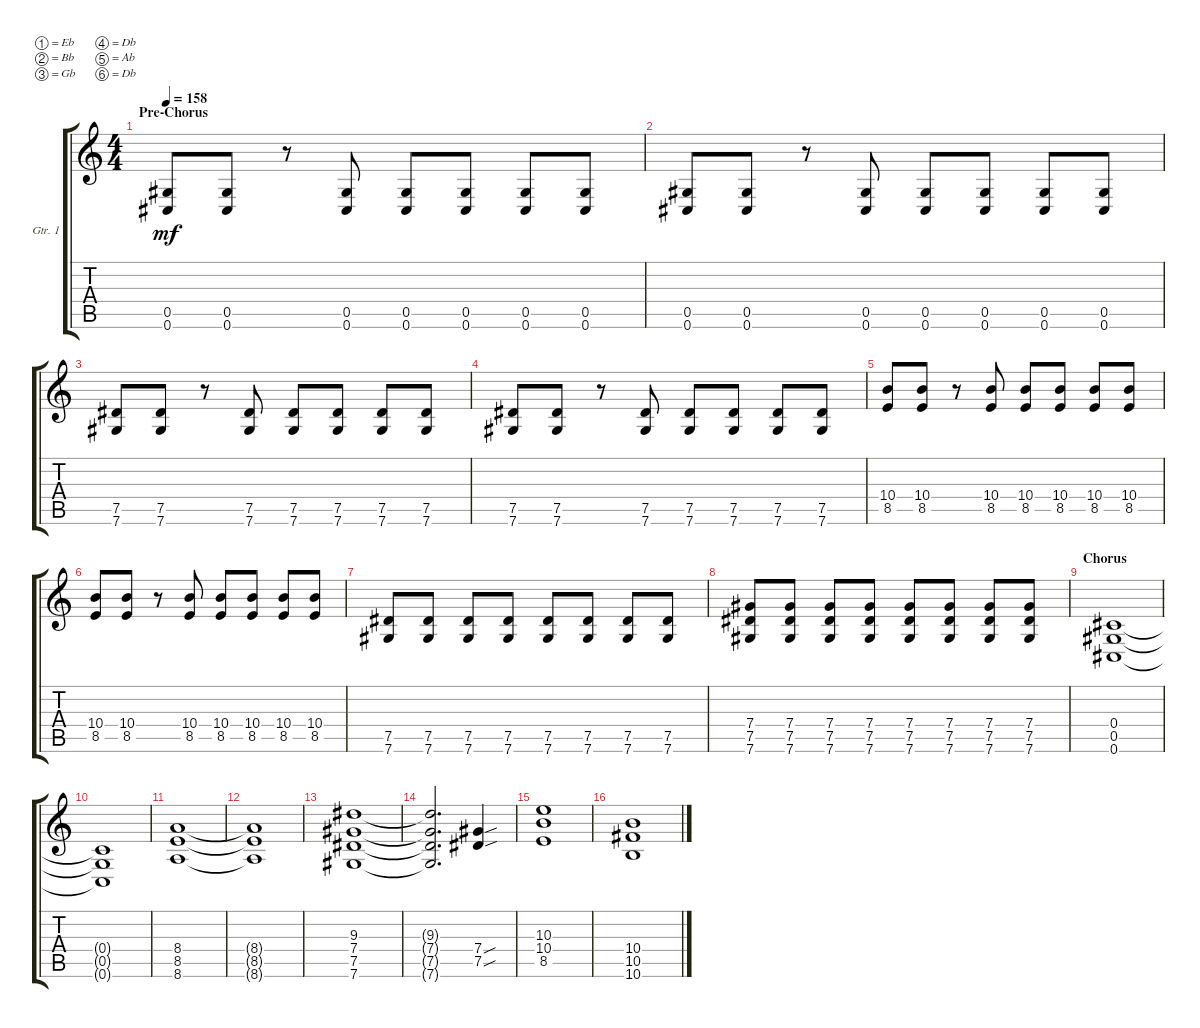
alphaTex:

\defaultSystemsLayout 4
\bracketExtendMode groupsimilarinstruments
\firstSystemTrackNameOrientation horizontal
\otherSystemsTrackNameOrientation horizontal
\track ("Electric Guitar" "Gtr. 1") {instrument distortionguitar}
\staff {score tabs}
\tuning (Eb4 Bb3 Gb3 Db3 Ab2 Db2)
\ts (4 4)
\section ("" "Pre-Chorus")
\tempo 158
\clef g2
\ks c
(0.6 0.5).8{dy mf} (0.6 0.5).8 r.8 (0.5 0.6).8 (0.5 0.6).8 (0.5 0.6).8 (0.5 0.6).8 (0.6 0.5).8 |
(0.6 0.5).8 (0.6 0.5).8 r.8 (0.5 0.6).8 (0.5 0.6).8 (0.5 0.6).8 (0.5 0.6).8 (0.6 0.5).8 |
(7.5 7.6).8 (7.6 7.5).8 r.8 (7.5 7.6).8 (7.5 7.6).8 (7.5 7.6).8 (7.5 7.6).8 (7.5 7.6).8 |
(7.5 7.6).8 (7.6 7.5).8 r.8 (7.5 7.6).8 (7.5 7.6).8 (7.5 7.6).8 (7.5 7.6).8 (7.5 7.6).8 |
(8.5 10.4).8 (10.4 8.5).8 r.8 (8.5 10.4).8 (8.5 10.4).8 (8.5 10.4).8 (8.5 10.4).8 (8.5 10.4).8 |
(8.5 10.4).8 (10.4 8.5).8 r.8 (8.5 10.4).8 (8.5 10.4).8 (8.5 10.4).8 (8.5 10.4).8 (8.5 10.4).8 |
(7.5 7.6).8 (7.6 7.5).8 (7.5 7.6).8 (7.5 7.6).8 (7.5 7.6).8 (7.5 7.6).8 (7.5 7.6).8 (7.5 7.6).8 |
(7.5 7.6 7.4).8 (7.6 7.5 7.4).8 (7.5 7.6 7.4).8 (7.5 7.6 7.4).8 (7.5 7.6 7.4).8 (7.5 7.6 7.4).8 (7.5 7.6 7.4).8 (7.5 7.6 7.4).8 |
\section ("" "Chorus")
(0.4 0.5 0.6).1 |
(0.6{t} 0.5{t} 0.4{t}).1 |
(8.4 8.5 8.6).1 |
(8.6{t} 8.5{t} 8.4{t}).1 |
(7.4 7.5 7.6 9.3).1 |
(7.5{t} 7.4{t} 9.3{t} 7.6{t}).2{d} (7.5{sou} 7.4{sou}).4 |
(8.5 10.4 10.3).1 |
(10.4 10.5 10.6).1
